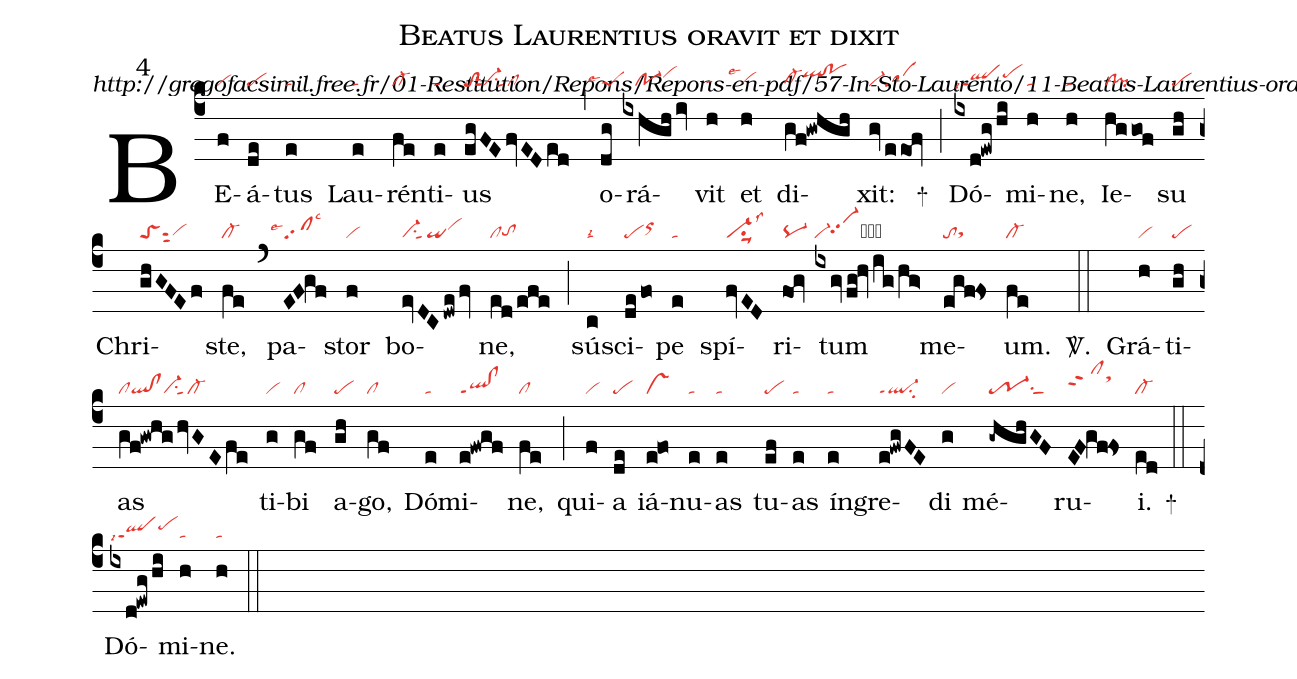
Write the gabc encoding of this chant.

name: Beatus Laurentius oravit et dixit;
commentary: http://gregofacsimil.free.fr/01-Restitution/Repons/Repons-en-pdf/57-In-Sto-Laurento/11-Beatus-Laurentius-oravit-et-dixit.pdf;
mode: 4;
nabc-lines: 1;
%%
(c4)
BE(f|vi)á(de|pe)tus(e|ta) Lau(e|ta)rén(fe|cl-)ti(e|ta)us(egFEfvEDed|toS2sut1vi-su1sut1cl) (,)
o(dg|```peSlse4)rá(ixhgh/iv|///po-1vihi)vit(h|tahg) et(h|```vihglse1) di(gf!gwhgh|cl-hgqlhi!pohi)xit:(gv/eeOf|vi-sa) +(;)
Dó(ixd!ewg/hi|qlppt1lsi7pehi)mi(h|ta)ne,(h|ta) Ie(hggof|cl!pi)su(gh|pe) Chri(ghGFEf|toSsut2vihg)ste,(fe|cl-) (`)
pa(EF!gf|```sflse4lsc3)stor(f|vi) bo(evDCdwe/fv|vi-su1sut1qivihi)ne,(ed/efe|cltohg) (;)
sú(c|talsi2)sci(de/fo|peorhi)pe(e|ta) spí(fvED|vi-su1suu1lss3)ri(fOg|pq-)tum(ixgv/fg!hvig/hg>|vi-vi-hhpp2clhj!cl>hj) me(egf!fs|tosthg)um.(fe|cl-) <sp>V/</sp>.(::)
Grá(h|vi)ti(gh|pe)as(gf!gwhg/hvGEfe|clql!clvi-su1sut1cl-) ti(g|vi)bi(gf|cl) a(gh|pe)go,(gf|cl) Dó(e|ta)mi(e!fwgf|ql!clppt1)ne,(fe|cl) (;)
qui(f|vi)a(de|pe) iá(e!fo|vs)nu(e|ta)as(e|ta) tu(ef|pe)as(e|ta) ín(e|ta)gre(e!fwgFE|ql-ppt1su2)di(g|vi) mé(-ghghGF|tr-1su1sut1)ru(EF!gf!fs|clhippt2sthk)i.(ed|cl-) +(::)
Dó(ixd!ewg/hi|qlppt1lsi7pehi)mi(h|ta)ne.(h|ta) (::)
